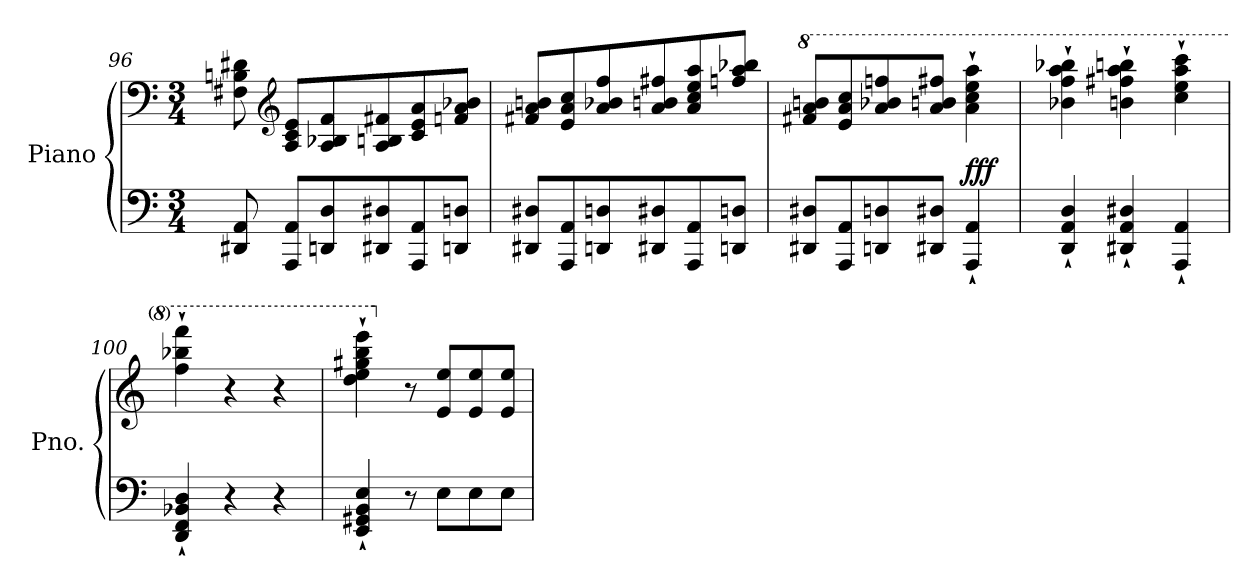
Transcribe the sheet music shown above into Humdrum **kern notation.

**kern	**kern	**dynam
*part1	*part1	*part1
*staff2	*staff1	*staff1/2
*I"Piano	*	*
*I'Pno.	*	*
!!LO:LB:g=z
*clefF4	*clefF4	*
*k[]	*k[]	*
*M3/4	*M3/4	*
=96	=96	=96
8DD#X/ 8AA/	8F#X\ 8Bn\ 8d#X\	.
*	*clefG2	*
8AAA/ 8AA/L	8A/ 8c/ 8e/L	.
8DDn/ 8D/	8A/ 8B-X/ 8f/	.
8DD#X/ 8D#X/	8A/ 8Bn/ 8f#X/	.
8AAA/ 8AA/	8c/ 8e/ 8a/	.
8DDn/ 8Dn/J	8fn/ 8a/ 8b-X/J	.
=97	=97	=97
8DD#X/ 8D#X/L	8f#X/ 8a/ 8bn/L	.
8AAA/ 8AA/	8e/ 8a/ 8cc/	.
8DDn/ 8Dn/	8a/ 8b-X/ 8ff/	.
8DD#X/ 8D#X/	8a/ 8bn/ 8ff#X/	.
8AAA/ 8AA/	8a/ 8cc/ 8ee/ 8aa/	.
8DDn/ 8Dn/J	8ffn/ 8aa/ 8bb-X/J	.
=98	=98	=98
*	*8va	*
8DD#X/ 8D#X/L	8ff#X/ 8aa/ 8bbn/L	.
8AAA/ 8AA/	8ee/ 8aa/ 8ccc/	.
8DDn/ 8Dn/	8aa/ 8bb-X/ 8fffn/	.
8DD#X/ 8D#X/J	8aa/ 8bbn/ 8fff#X/J	.
!	!	!LO:DY:a=2
4AAA/` 4AA/`	4aa\` 4ccc\` 4eee\` 4aaa\`	fff
=99	=99	=99
4DD/` 4AA/` 4D/`	4bb-X\` 4fff\` 4aaa\` 4bbb-X\`	.
4DD#X/` 4AA/` 4D#X/`	4bbn\` 4fff#X\` 4aaa\` 4bbbn\`	.
4AAA/` 4AA/`	4ccc\` 4eee\` 4aaa\` 4cccc\`	.
=100	=100	=100
4DD/` 4FF/` 4BB-X/` 4D/`	4fff\` 4bbb-X\` 4ffff\`	.
4r	4r	.
4r	4r	.
=101	=101	=101
4EE/` 4GG#X/` 4BB/` 4E/`	4ddd\` 4eee\` 4ggg#X\` 4bbb\` 4eeee\`	.
*	*X8va	*
8r	8r	.
8E\L	8e/ 8ee/L	.
8E\	8e/ 8ee/	.
8E\J	8e/ 8ee/J	.
=	=	=
*-	*-	*-
